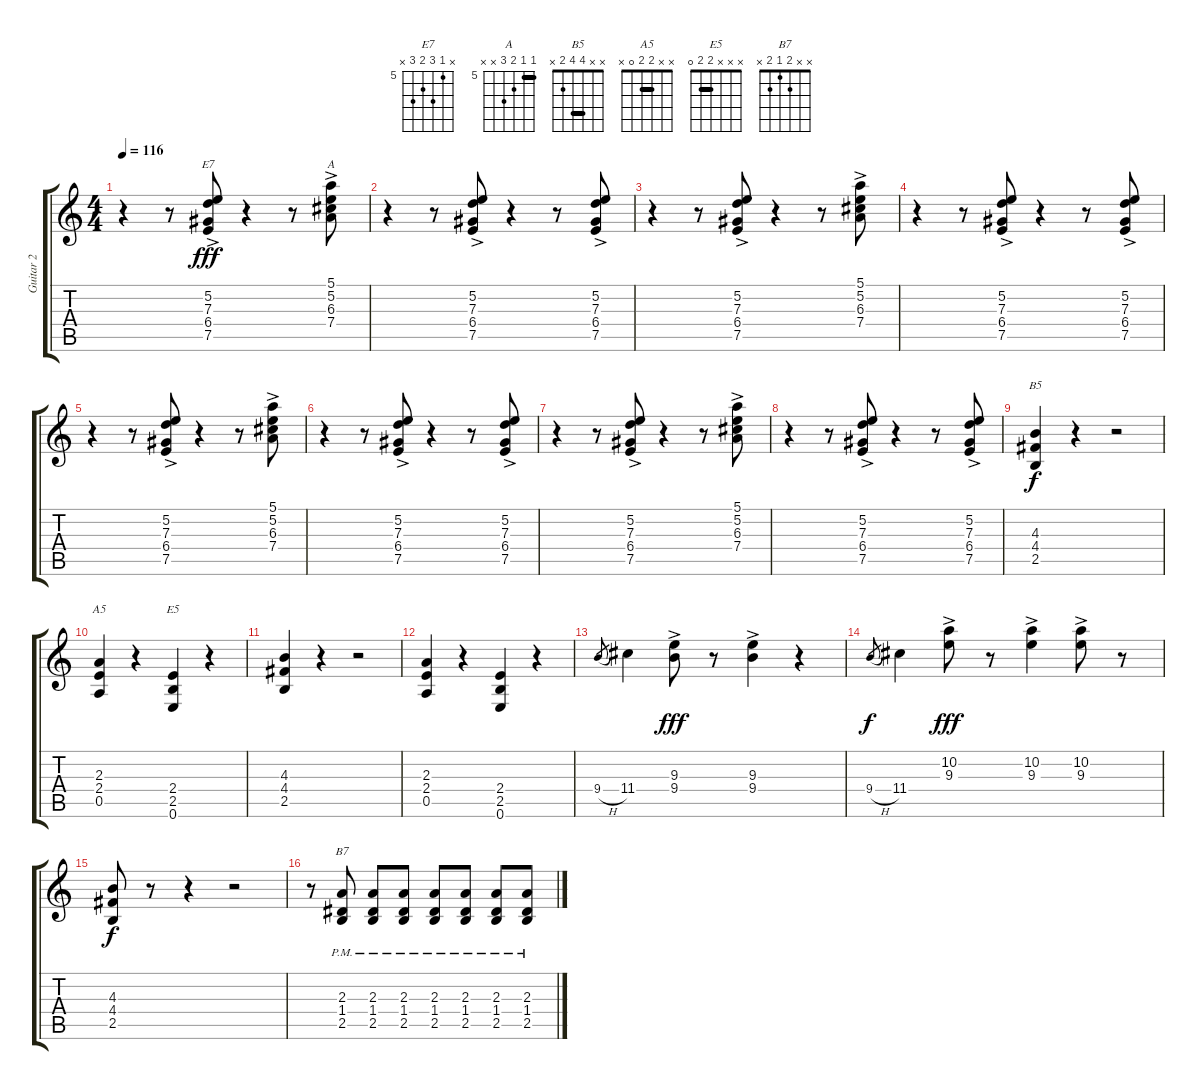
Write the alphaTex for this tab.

\track ("Guitar 2" "Guitar 2") {instrument electricguitarjazz}
\staff {score tabs}
\tuning (E4 B3 G3 D3 A2 E2) {hide}
\chord ("E7" x 5 7 6 7 x) {firstfret 5}
\chord ("A" 5 5 6 7 x x) {firstfret 5 barre 5}
\chord ("B5" x x 4 4 2 x) {barre 4}
\chord ("A5" x x 2 2 0 x) {barre 2}
\chord ("E5" x x x 2 2 0) {barre 2}
\chord ("B7" x x 2 1 2 x)
\ts (4 4)
\tempo 116
\clef g2
\ks c
r.4{dy fff} r.8 (5.2{ac} 7.3{ac} 6.4{ac} 7.5{ac}).8{ch "E7"} r.4 r.8 (5.1{ac} 5.2{ac} 6.3{ac} 7.4{ac}).8{ch "A"} |
r.4 r.8 (5.2{ac} 7.3{ac} 6.4{ac} 7.5{ac}).8 r.4 r.8 (5.2{ac} 7.3{ac} 6.4{ac} 7.5{ac}).8 |
r.4 r.8 (5.2{ac} 7.3{ac} 6.4{ac} 7.5{ac}).8 r.4 r.8 (5.1{ac} 5.2{ac} 6.3{ac} 7.4{ac}).8 |
r.4 r.8 (5.2{ac} 7.3{ac} 6.4{ac} 7.5{ac}).8 r.4 r.8 (5.2{ac} 7.3{ac} 6.4{ac} 7.5{ac}).8 |
r.4 r.8 (5.2{ac} 7.3{ac} 6.4{ac} 7.5{ac}).8 r.4 r.8 (5.1{ac} 5.2{ac} 6.3{ac} 7.4{ac}).8 |
r.4 r.8 (5.2{ac} 7.3{ac} 6.4{ac} 7.5{ac}).8 r.4 r.8 (5.2{ac} 7.3{ac} 6.4{ac} 7.5{ac}).8 |
r.4 r.8 (5.2{ac} 7.3{ac} 6.4{ac} 7.5{ac}).8 r.4 r.8 (5.1{ac} 5.2{ac} 6.3{ac} 7.4{ac}).8 |
r.4 r.8 (5.2{ac} 7.3{ac} 6.4{ac} 7.5{ac}).8 r.4 r.8 (5.2{ac} 7.3{ac} 6.4{ac} 7.5{ac}).8 |
(4.3 4.4 2.5).4{ch "B5" dy f} r.4 r.2 |
(2.3 2.4 0.5).4{ch "A5"} r.4 (2.4 2.5 0.6).4{ch "E5"} r.4 |
(4.3 4.4 2.5).4 r.4 r.2 |
(2.3 2.4 0.5).4 r.4 (2.4 2.5 0.6).4 r.4 |
9.4{h}.8{gr} 11.4.4 (9.3{ac} 9.4{ac}).8{dy fff} r.8 (9.3{ac} 9.4{ac}).4 r.4 |
9.4{h}.8{gr dy f} 11.4.4 (10.2{ac} 9.3{ac}).8{dy fff} r.8 (10.2{ac} 9.3{ac}).4 (10.2{ac} 9.3{ac}).8 r.8 |
(4.3 4.4 2.5).8{dy f} r.8 r.4 r.2 |
r.8 (2.3{pm} 1.4{pm} 2.5{pm}).8{ch "B7"} (2.3{pm} 1.4{pm} 2.5{pm}).8 (2.3{pm} 1.4{pm} 2.5{pm}).8 (2.3{pm} 1.4{pm} 2.5{pm}).8 (2.3{pm} 1.4{pm} 2.5{pm}).8 (2.3{pm} 1.4{pm} 2.5{pm}).8 (2.3{pm} 1.4{pm} 2.5{pm}).8
